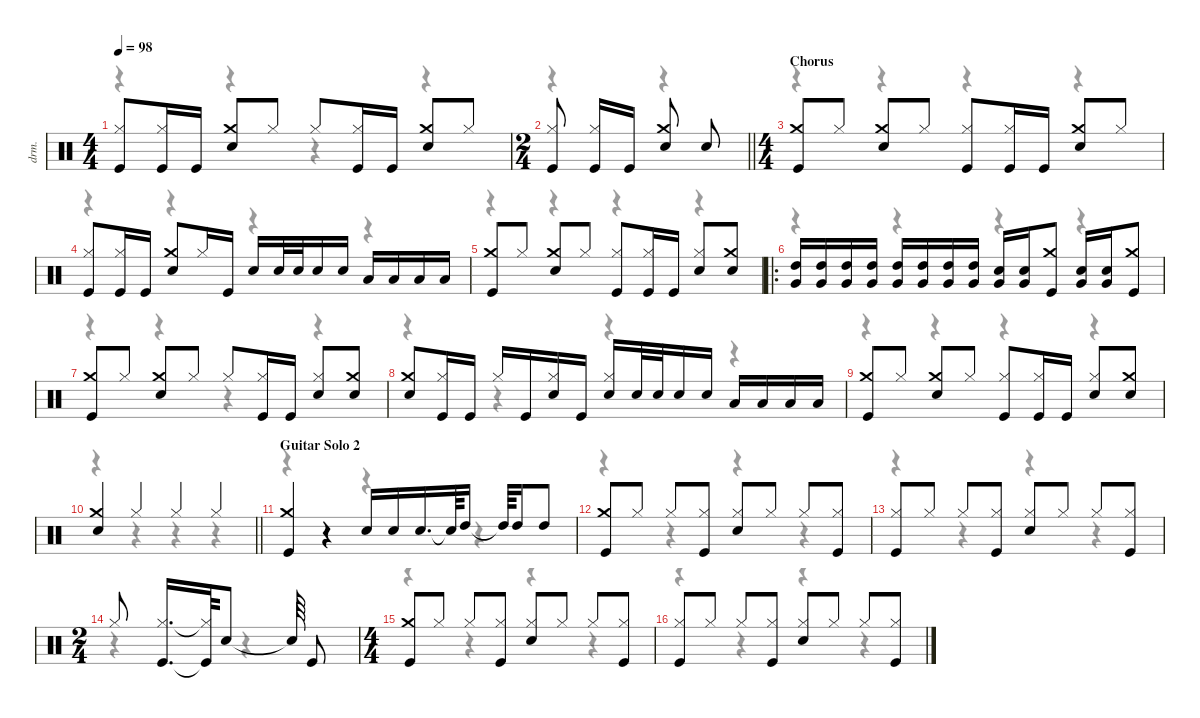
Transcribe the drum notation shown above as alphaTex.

\defaultSystemsLayout 4
\hideDynamics
\bracketExtendMode nobrackets
\otherSystemsTrackNameOrientation horizontal
\track ("Lars Ulrich" "drm.") {instrument percussion}
\staff {score}
\articulation defaults
\voice
\ts (4 4)
\tempo 98
\clef neutral
\ks c
("Hi-Hat (closed)" "Kick (hit)").8{dy f beam Up} ("Hi-Hat (closed)" "Kick (hit)").16{beam Up} "Kick (hit)".16{beam Up} ("Crash medium (hit)" "Snare (hit) 2").8{beam Up} "Hi-Hat (closed)".8{beam Up} "Hi-Hat (closed)".8{beam Up} ("Hi-Hat (closed)" "Kick (hit)").16{beam Up} "Kick (hit)".16{beam Up} ("Crash medium (hit)" "Snare (hit) 2").8{beam Up} "Hi-Hat (closed)".8{beam Up} |
\ts (2 4)
\beaming (8 1 1 1 1)
\barLineRight lightlight
("Hi-Hat (closed)" "Kick (hit)").8{beam Up} ("Hi-Hat (closed)" "Kick (hit)").16{beam Up} "Kick (hit)".16{beam Up} ("Crash medium (hit)" "Snare (hit) 2").8{beam Up} "Snare (hit) 2".8{beam Up} |
\ts (4 4)
\beaming (8 2 2 2 2)
\section ("" "Chorus")
("Crash medium (hit)" "Kick (hit)").8{beam Up} "Hi-Hat (closed)".8{beam Up} ("Crash medium (hit)" "Snare (hit) 2").8{beam Up} "Hi-Hat (closed)".8{beam Up} ("Kick (hit)" "Hi-Hat (closed)").8{beam Up} ("Kick (hit)" "Hi-Hat (closed)").16{beam Up} "Kick (hit)".16{beam Up} ("Crash medium (hit)" "Snare (hit) 2").8{beam Up} "Hi-Hat (closed)".8{beam Up} |
("Hi-Hat (closed)" "Kick (hit)").8{beam Up} ("Hi-Hat (closed)" "Kick (hit)").16{beam Up} "Kick (hit)".16{beam Up} ("Crash medium (hit)" "Snare (hit) 2").8{beam Up} "Hi-Hat (closed)".16{beam Up} "Kick (hit)".16{beam Up} "Snare (hit) 2".16{beam Up} "Snare (hit) 2".32{beam Up} "Snare (hit) 2".32{beam Up} "Snare (hit) 2".16{beam Up} "Snare (hit) 2".16{beam Up} "Low Tom (hit)".16{beam Up} "Low Tom (hit)".16{beam Up} "Low Tom (hit)".16{beam Up} "Low Tom (hit)".16{beam Up} |
("Crash medium (hit)" "Kick (hit)").8{beam Up} "Hi-Hat (closed)".8{beam Up} ("Crash medium (hit)" "Snare (hit) 2").8{beam Up} "Hi-Hat (closed)".8{beam Up} ("Hi-Hat (closed)" "Kick (hit)").8{beam Up} ("Hi-Hat (closed)" "Kick (hit)").16{beam Up} "Kick (hit)".16{beam Up} ("Snare (hit) 2" "Hi-Hat (closed)").8{beam Up} ("Crash medium (hit)" "Snare (hit) 2").8{beam Up} |
\ro
("High Tom (hit)" "Very Low Tom (hit)").16{beam Up} ("High Tom (hit)" "Very Low Tom (hit)").16{beam Up} ("High Tom (hit)" "Very Low Tom (hit)").16{beam Up} ("High Tom (hit)" "Very Low Tom (hit)").16{beam Up} ("High Tom (hit)" "Very Low Tom (hit)").16{beam Up} ("High Tom (hit)" "Very Low Tom (hit)").16{beam Up} ("High Tom (hit)" "Very Low Tom (hit)").16{beam Up} ("High Tom (hit)" "Very Low Tom (hit)").16{beam Up} ("Snare (hit) 2" "Very Low Tom (hit)").16{beam Up} ("Snare (hit) 2" "Very Low Tom (hit)").16{beam Up} ("Kick (hit)" "Crash medium (hit)").8{beam Up} ("Snare (hit) 2" "Very Low Tom (hit)").16{beam Up} ("Snare (hit) 2" "Very Low Tom (hit)").16{beam Up} ("Crash medium (hit)" "Kick (hit)").8{beam Up} |
("Kick (hit)" "Crash medium (hit)").8{beam Up} "Hi-Hat (closed)".8{beam Up} ("Crash medium (hit)" "Snare (hit) 2").8{beam Up} "Hi-Hat (closed)".8{beam Up} "Hi-Hat (closed)".8{beam Up} ("Hi-Hat (closed)" "Kick (hit)").16{beam Up} "Kick (hit)".16{beam Up} ("Snare (hit) 2" "Hi-Hat (closed)").8{beam Up} ("Crash medium (hit)" "Snare (hit) 2").8{beam Up} |
("Snare (hit) 2" "Crash medium (hit)").8{beam Up} ("Hi-Hat (closed)" "Kick (hit)").16{beam Up} "Kick (hit)".16{beam Up} "Hi-Hat (closed)".16{beam Up} "Kick (hit)".16{beam Up} ("Snare (hit) 2" "Hi-Hat (closed)").16{beam Up} "Kick (hit)".16{beam Up} ("Snare (hit) 2" "Hi-Hat (closed)").16{beam Up} "Snare (hit) 2".32{beam Up} "Snare (hit) 2".32{beam Up} "Snare (hit) 2".16{beam Up} "Snare (hit) 2".16{beam Up} "Low Tom (hit)".16{beam Up} "Low Tom (hit)".16{beam Up} "Low Tom (hit)".16{beam Up} "Low Tom (hit)".16{beam Up} |
("Crash medium (hit)" "Kick (hit)").8{beam Up} "Hi-Hat (closed)".8{beam Up} ("Crash medium (hit)" "Snare (hit) 2").8{beam Up} "Hi-Hat (closed)".8{beam Up} ("Kick (hit)" "Hi-Hat (closed)").8{beam Up} ("Kick (hit)" "Hi-Hat (closed)").16{beam Up} "Kick (hit)".16{beam Up} ("Snare (hit) 2" "Hi-Hat (closed)").8{beam Up} ("Crash medium (hit)" "Snare (hit) 2").8{beam Up} |
\barLineRight lightlight
("Crash medium (hit)" "Snare (hit) 2").4{beam Up} "Hi-Hat (closed)".4{beam Up} "Hi-Hat (closed)".4{beam Up} "Hi-Hat (closed)".4{beam Up} |
\section ("" "Guitar Solo 2")
("Kick (hit)" "Crash medium (hit)").4{beam Up} r.4{beam Up} "Snare (hit) 2".16{beam Up} "Snare (hit) 2".16{beam Up} "Snare (hit) 2".16{d beam Up} "Snare (hit) 2"{t}.64{beam Up} "High Tom (hit)".16{beam Up} "High Tom (hit)"{t}.64{beam Up} "High Tom (hit)".16{beam Up} "High Tom (hit)".8{beam Up} |
("Crash medium (hit)" "Kick (hit)").8{beam Up} "Hi-Hat (closed)".8{beam Up} "Hi-Hat (closed)".8{beam Up} ("Kick (hit)" "Hi-Hat (closed)").8{beam Up} ("Hi-Hat (closed)" "Snare (hit) 2").8{beam Up} "Hi-Hat (closed)".8{beam Up} "Hi-Hat (closed)".8{beam Up} ("Kick (hit)" "Hi-Hat (closed)").8{beam Up} |
("Hi-Hat (closed)" "Kick (hit)").8{beam Up} "Hi-Hat (closed)".8{beam Up} "Hi-Hat (closed)".8{beam Up} ("Hi-Hat (closed)" "Kick (hit)").8{beam Up} ("Snare (hit) 2" "Hi-Hat (closed)").8{beam Up} "Hi-Hat (closed)".8{beam Up} "Hi-Hat (closed)".8{beam Up} ("Kick (hit)" "Hi-Hat (closed)").8{beam Up} |
\ts (2 4)
\beaming (8 1 1 1 1)
"Hi-Hat (closed)".8{beam Up} ("Kick (hit)" "Hi-Hat (closed)").16{d beam Up} ("Kick (hit)"{t} "Hi-Hat (closed)"{t}).64{beam Up} "Snare (hit) 2".8{beam Up} "Snare (hit) 2"{t}.64{beam Up} "Kick (hit)".8{beam Up} |
\ts (4 4)
\beaming (8 2 2 2 2)
("Crash medium (hit)" "Kick (hit)").8{beam Up} "Hi-Hat (closed)".8{beam Up} "Hi-Hat (closed)".8{beam Up} ("Kick (hit)" "Hi-Hat (closed)").8{beam Up} ("Hi-Hat (closed)" "Snare (hit) 2").8{beam Up} "Hi-Hat (closed)".8{beam Up} "Hi-Hat (closed)".8{beam Up} ("Kick (hit)" "Hi-Hat (closed)").8{beam Up} |
("Hi-Hat (closed)" "Kick (hit)").8{beam Up} "Hi-Hat (closed)".8{beam Up} "Hi-Hat (closed)".8{beam Up} ("Hi-Hat (closed)" "Kick (hit)").8{beam Up} ("Snare (hit) 2" "Hi-Hat (closed)").8{beam Up} "Hi-Hat (closed)".8{beam Up} "Hi-Hat (closed)".8{beam Up} ("Kick (hit)" "Hi-Hat (closed)").8{beam Up}
\voice
\clef neutral
\ottava regular
\simile none
\ks c
r.4{dy mf beam Down} r.4{beam Down} r.4{beam Down} r.4{beam Down} |
\barLineRight lightlight
r.4{beam Down} r.4{beam Down} |
r.4{beam Down} r.4{beam Down} r.4{beam Down} r.4{beam Down} |
r.4{beam Down} r.4{beam Down} r.4{beam Down} r.4{beam Down} |
r.4{beam Down} r.4{beam Down} r.4{beam Down} r.4{beam Down} |
r.4{beam Down} r.4{beam Down} r.4{beam Down} r.4{beam Down} |
r.4{beam Down} r.4{beam Down} r.4{beam Down} r.4{beam Down} |
r.4{beam Down} r.4{beam Down} r.4{beam Down} r.4{beam Down} |
r.4{beam Down} r.4{beam Down} r.4{beam Down} r.4{beam Down} |
\barLineRight lightlight
r.4{beam Down} r.4{beam Down} r.4{beam Down} r.4{beam Down} |
r.4{beam Down} r.4{beam Down} r.4{beam Down} r.4{beam Down} |
r.4{beam Down} r.4{beam Down} r.4{beam Down} r.4{beam Down} |
r.4{beam Down} r.4{beam Down} r.4{beam Down} r.4{beam Down} |
r.4{beam Down} r.4{beam Down} |
r.4{beam Down} r.4{beam Down} r.4{beam Down} r.4{beam Down} |
r.4{beam Down} r.4{beam Down} r.4{beam Down} r.4{beam Down}
